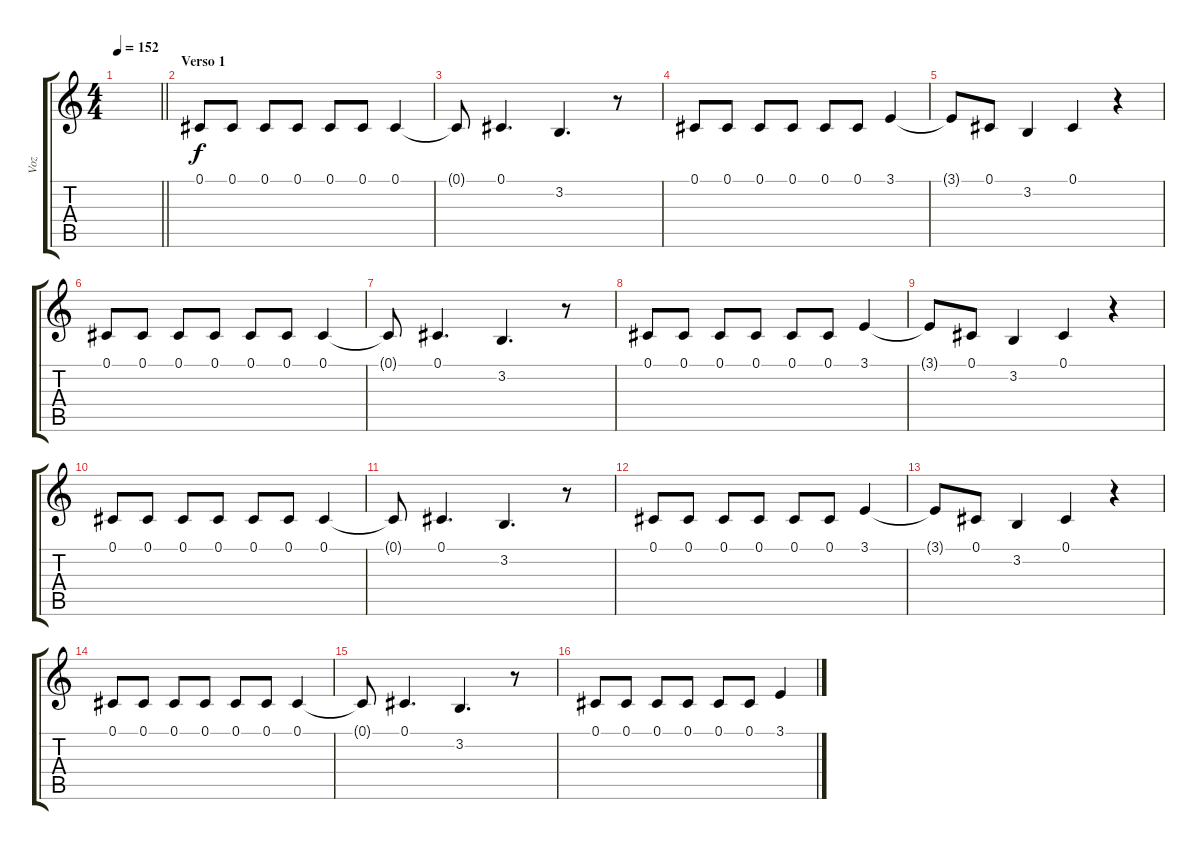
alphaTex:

\track ("Voz" "Voz") {instrument baritonesax}
\staff {score tabs}
\tuning (Db4 Ab3 E3 B2 Gb2 Db2) {hide}
\ts (4 4)
\tempo 152
\clef g2
\barLineRight lightlight
\ks c
|
\section ("" "Verso 1")
0.1.8 0.1.8 0.1.8 0.1.8 0.1.8 0.1.8 0.1.4 |
0.1{t}.8 0.1.4{d} 3.2.4{d} r.8 |
0.1.8 0.1.8 0.1.8 0.1.8 0.1.8 0.1.8 3.1.4 |
3.1{t}.8 0.1.8 3.2.4 0.1.4 r.4 |
0.1.8 0.1.8 0.1.8 0.1.8 0.1.8 0.1.8 0.1.4 |
0.1{t}.8 0.1.4{d} 3.2.4{d} r.8 |
0.1.8 0.1.8 0.1.8 0.1.8 0.1.8 0.1.8 3.1.4 |
3.1{t}.8 0.1.8 3.2.4 0.1.4 r.4 |
0.1.8 0.1.8 0.1.8 0.1.8 0.1.8 0.1.8 0.1.4 |
0.1{t}.8 0.1.4{d} 3.2.4{d} r.8 |
0.1.8 0.1.8 0.1.8 0.1.8 0.1.8 0.1.8 3.1.4 |
3.1{t}.8 0.1.8 3.2.4 0.1.4 r.4 |
0.1.8 0.1.8 0.1.8 0.1.8 0.1.8 0.1.8 0.1.4 |
0.1{t}.8 0.1.4{d} 3.2.4{d} r.8 |
0.1.8 0.1.8 0.1.8 0.1.8 0.1.8 0.1.8 3.1.4
